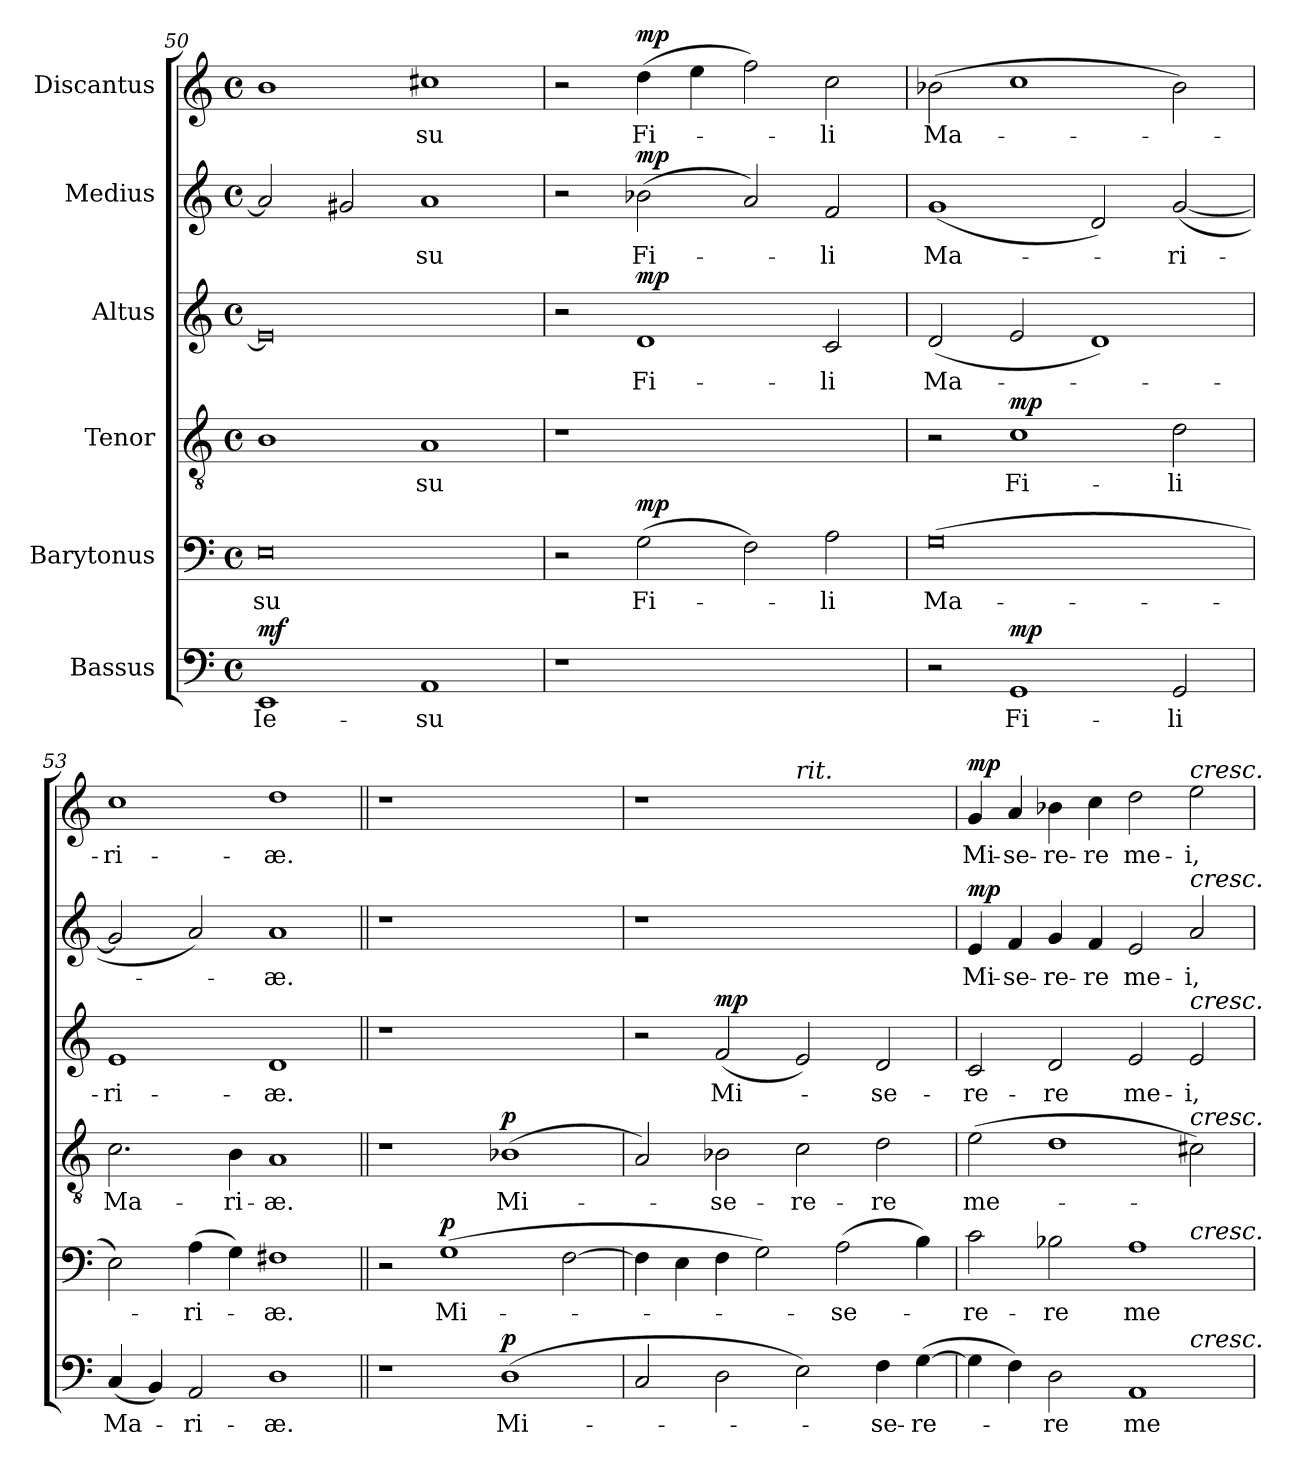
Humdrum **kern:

**kern	**text	**dynam	**kern	**text	**dynam	**kern	**text	**dynam	**kern	**text	**dynam	**kern	**text	**dynam	**kern	**text	**dynam
*part6	*part6	*part6	*part5	*part5	*part5	*part4	*part4	*part4	*part3	*part3	*part3	*part2	*part2	*part2	*part1	*part1	*part1
*staff6	*staff6	*staff6	*staff5	*staff5	*staff5	*staff4	*staff4	*staff4	*staff3	*staff3	*staff3	*staff2	*staff2	*staff2	*staff1	*staff1	*staff1
*I"Bassus	*	*	*I"Barytonus	*	*	*I"Tenor	*	*	*I"Altus	*	*	*I"Medius	*	*	*I"Discantus	*	*
*clefF4	*	*	*clefF4	*	*	*clefGv2	*	*	*clefG2	*	*	*clefG2	*	*	*clefG2	*	*
*k[]	*	*	*k[]	*	*	*k[]	*	*	*k[]	*	*	*k[]	*	*	*k[]	*	*
*C:	*	*	*C:	*	*	*C:	*	*	*C:	*	*	*C:	*	*	*C:	*	*
*M4/4	*	*	*M4/4	*	*	*M4/4	*	*	*M4/4	*	*	*M4/4	*	*	*M4/4	*	*
*met(c)	*	*	*met(c)	*	*	*met(c)	*	*	*met(c)	*	*	*met(c)	*	*	*met(c)	*	*
=50	=50	=50	=50	=50	=50	=50	=50	=50	=50	=50	=50	=50	=50	=50	=50	=50	=50
!	!LO:LY:b	!LO:DY:a	!	!LO:LY:b	!	!	!	!	!	!	!	!	!	!	!	!	!
1EE	Ie-	mf	0E	-su	.	1B	.	.	0e]	.	.	2a/]	.	.	1b	.	.
.	.	.	.	.	.	.	.	.	.	.	.	2g#X/	.	.	.	.	.
!	!LO:LY:b	!	!	!	!	!	!LO:LY:b	!	!	!	!	!	!LO:LY:b	!	!	!LO:LY:b	!
1AA	-su	.	.	.	.	1A	-su	.	.	.	.	1a	-su	.	1cc#X	-su	.
!!LO:PB:g=z
=51	=51	=51	=51	=51	=51	=51	=51	=51	=51	=51	=51	=51	=51	=51	=51	=51	=51
1r	.	.	2r	.	.	1r	.	.	2r	.	.	2r	.	.	2r	.	.
!	!	!	!	!LO:LY:b	!LO:DY:a	!	!	!	!	!LO:LY:b	!LO:DY:a	!	!LO:LY:b	!LO:DY:a	!	!LO:LY:b	!LO:DY:a
.	.	.	(>2G\	Fi-	mp	.	.	.	1d	Fi-	mp	(>2b-X\	Fi-	mp	(>4dd\	Fi-	mp
.	.	.	.	.	.	.	.	.	.	.	.	.	.	.	4ee\	.	.
1ryy	.	.	2F\)	.	.	1ryy	.	.	.	.	.	2a/)	.	.	2ff\)	.	.
!	!	!	!	!LO:LY:b	!	!	!	!	!	!LO:LY:b	!	!	!LO:LY:b	!	!	!LO:LY:b	!
.	.	.	2A\	-li	.	.	.	.	2c/	-li	.	2f/	-li	.	2cc\	-li	.
=52	=52	=52	=52	=52	=52	=52	=52	=52	=52	=52	=52	=52	=52	=52	=52	=52	=52
!	!	!	!	!LO:LY:b	!	!	!	!	!	!LO:LY:b	!	!	!LO:LY:b	!	!	!LO:LY:b	!
2r	.	.	(>0G	Ma-	.	2r	.	.	(<2d/	Ma-	.	(<1g	Ma-	.	(>2b-X\	Ma-	.
!	!LO:LY:b	!LO:DY:a	!	!	!	!	!LO:LY:b	!LO:DY:a	!	!	!	!	!	!	!	!	!
1GG	Fi-	mp	.	.	.	1c	Fi-	mp	2e/	.	.	.	.	.	1cc	.	.
.	.	.	.	.	.	.	.	.	1d)	.	.	2d/)	.	.	.	.	.
!	!LO:LY:b	!	!	!	!	!	!LO:LY:b	!	!	!	!	!	!LO:LY:b	!	!	!	!
2GG/	-li	.	.	.	.	2d\	-li	.	.	.	.	(<[2g/	-ri-	.	2b-\)	.	.
=53	=53	=53	=53	=53	=53	=53	=53	=53	=53	=53	=53	=53	=53	=53	=53	=53	=53
!	!LO:LY:b	!	!	!	!	!	!LO:LY:b	!	!	!LO:LY:b	!	!	!	!	!	!LO:LY:b	!
(<4C/	Ma-	.	2E\)	.	.	2.c\	Ma-	.	1e	-ri-	.	2g/]	.	.	1cc	-ri-	.
4BB/)	.	.	.	.	.	.	.	.	.	.	.	.	.	.	.	.	.
!	!LO:LY:b	!	!	!LO:LY:b	!	!	!	!	!	!	!	!	!	!	!	!	!
2AA/	-ri-	.	(>4A\	-ri-	.	.	.	.	.	.	.	2a/)	.	.	.	.	.
!	!	!	!	!	!	!	!LO:LY:b	!	!	!	!	!	!	!	!	!	!
.	.	.	4G\)	.	.	4B\	-ri-	.	.	.	.	.	.	.	.	.	.
!	!LO:LY:b	!	!	!LO:LY:b	!	!	!LO:LY:b	!	!	!LO:LY:b	!	!	!LO:LY:b	!	!	!LO:LY:b	!
1D	-æ.	.	1F#X	-æ.	.	1A	-æ.	.	1d	-æ.	.	1a	-æ.	.	1dd	-æ.	.
=54||	=54||	=54||	=54||	=54||	=54||	=54||	=54||	=54||	=54||	=54||	=54||	=54||	=54||	=54||	=54||	=54||	=54||
!!LO:REH:place=s1:a:B:fs=9.3:t=F
1r	.	.	2r	.	.	1r	.	.	1r	.	.	1r	.	.	1r	.	.
!	!	!	!	!LO:LY:b	!LO:DY:a	!	!	!	!	!	!	!	!	!	!	!	!
.	.	.	(>1G	Mi-	p	.	.	.	.	.	.	.	.	.	.	.	.
!	!LO:LY:b	!LO:DY:a	!	!	!	!	!LO:LY:b	!LO:DY:a	!	!	!	!	!	!	!	!	!
(>1D	Mi-	p	.	.	.	(>1B-X	Mi-	p	1ryy	.	.	1ryy	.	.	1ryy	.	.
.	.	.	[2F\	.	.	.	.	.	.	.	.	.	.	.	.	.	.
=55	=55	=55	=55	=55	=55	=55	=55	=55	=55	=55	=55	=55	=55	=55	=55	=55	=55
2C/	.	.	4F\]	.	.	2A/)	.	.	2r	.	.	1r	.	.	1r	.	.
.	.	.	4E\	.	.	.	.	.	.	.	.	.	.	.	.	.	.
!	!	!	!	!	!	!	!LO:LY:b	!	!	!LO:LY:b	!LO:DY:a	!	!	!	!	!	!
2D\	.	.	4F\	.	.	2B-X\	-se-	.	(<2f/	Mi-	mp	.	.	.	.	.	.
.	.	.	2G\)	.	.	.	.	.	.	.	.	.	.	.	.	.	.
!	!	!	!	!	!	!	!	!	!	!	!	!	!	!	!LO:TX:a:i:t=rit.	!	!
!	!	!	!	!	!	!	!LO:LY:b	!	!	!	!	!	!	!	!	!	!
2E\)	.	.	.	.	.	2c\	-re-	.	2e/)	.	.	1ryy	.	.	1ryy	.	.
!	!	!	!	!LO:LY:b	!	!	!	!	!	!	!	!	!	!	!	!	!
.	.	.	(>2A\	-se-	.	.	.	.	.	.	.	.	.	.	.	.	.
!	!LO:LY:b	!	!	!	!	!	!LO:LY:b	!	!	!LO:LY:b	!	!	!	!	!	!	!
4F\	-se-	.	.	.	.	2d\	-re	.	2d/	-se-	.	.	.	.	.	.	.
!	!LO:LY:b	!	!	!	!	!	!	!	!	!	!	!	!	!	!	!	!
(>[4G\	-re-	.	4B\)	.	.	.	.	.	.	.	.	.	.	.	.	.	.
!!LO:LB:g=z
=56	=56	=56	=56	=56	=56	=56	=56	=56	=56	=56	=56	=56	=56	=56	=56	=56	=56
!	!	!	!	!LO:LY:b	!	!	!LO:LY:b	!	!	!LO:LY:b	!	!	!LO:LY:b	!LO:DY:a	!	!LO:LY:b	!LO:DY:a
*^	*	*	*^	*	*	*	*	*	*	*	*	*	*	*	*	*	*
4G\]	1.ryy	.	.	2c\	1.ryy	-re-	.	(>2e\	me-	.	2c/	-re-	.	4e/	Mi-	mp	4g/	Mi-	mp
!	!	!	!	!	!	!	!	!	!	!	!	!	!	!	!LO:LY:b	!	!	!LO:LY:b	!
4F\)	.	.	.	.	.	.	.	.	.	.	.	.	.	4f/	-se-	.	4a/	-se-	.
!	!	!LO:LY:b	!	!	!	!LO:LY:b	!	!	!	!	!	!LO:LY:b	!	!	!LO:LY:b	!	!	!LO:LY:b	!
2D\	.	-re	.	2B-X\	.	-re	.	1d	.	.	2d/	-re	.	4g/	-re-	.	4b-X\	-re-	.
!	!	!	!	!	!	!	!	!	!	!	!	!	!	!	!LO:LY:b	!	!	!LO:LY:b	!
.	.	.	.	.	.	.	.	.	.	.	.	.	.	4f/	-re	.	4cc\	-re	.
!	!	!LO:LY:b	!	!	!	!LO:LY:b	!	!	!	!	!	!LO:LY:b	!	!	!LO:LY:b	!	!	!LO:LY:b	!
1AA	.	me-	.	1A	.	me-	.	.	.	.	2e/	me-	.	2e/	me-	.	2dd\	me-	.
!	!	!	!	!	!	!	!	!	!	!	!	!	!	!	!	!	!LO:TX:a:i:t=cresc.	!	!
!	!	!	!	!	!	!	!	!	!	!	!	!	!	!LO:TX:a:i:t=cresc.	!	!	!	!	!
!	!	!	!	!	!	!	!	!	!	!	!LO:TX:a:i:t=cresc.	!	!	!	!	!	!	!	!
!	!	!	!	!	!	!	!	!LO:TX:a:i:t=cresc.	!	!	!	!	!	!	!	!	!	!	!
!	!	!	!	!	!LO:TX:a:i:t=cresc.	!	!	!	!	!	!	!	!	!	!	!	!	!	!
!	!LO:TX:a:i:t=cresc.	!	!	!	!	!	!	!	!	!	!	!	!	!	!	!	!	!	!
!	!	!	!	!	!	!	!	!	!	!	!	!LO:LY:b	!	!	!LO:LY:b	!	!	!LO:LY:b	!
.	2ryy	.	.	.	2ryy	.	.	2c#X\)	.	.	2e/	-i,	.	2a/	-i,	.	2ee\	-i,	.
*v	*v	*	*	*	*	*	*	*	*	*	*	*	*	*	*	*	*	*	*
*	*	*	*v	*v	*	*	*	*	*	*	*	*	*	*	*	*	*	*
=	=	=	=	=	=	=	=	=	=	=	=	=	=	=	=	=	=
*-	*-	*-	*-	*-	*-	*-	*-	*-	*-	*-	*-	*-	*-	*-	*-	*-	*-
